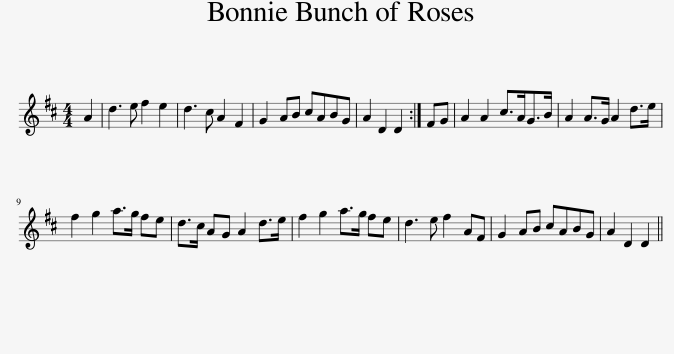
X:1
L:1/8
M:4/4
I:linebreak $
K:D
V:1 treble
V:1
 A2 | d3 e f2 e2 | d3 c A2 F2 | G2 AB cABG | A2 D2 D2 :| %5
 FG | A2 A2 c>AG>B | A2 A>G A2 d>e |$ f2 g2 a>g fe | d>c AG A2 d>e | %10
 f2 g2 a>g fe | d3 e f2 AF | G2 AB cABG | A2 D2 D2 || %14
